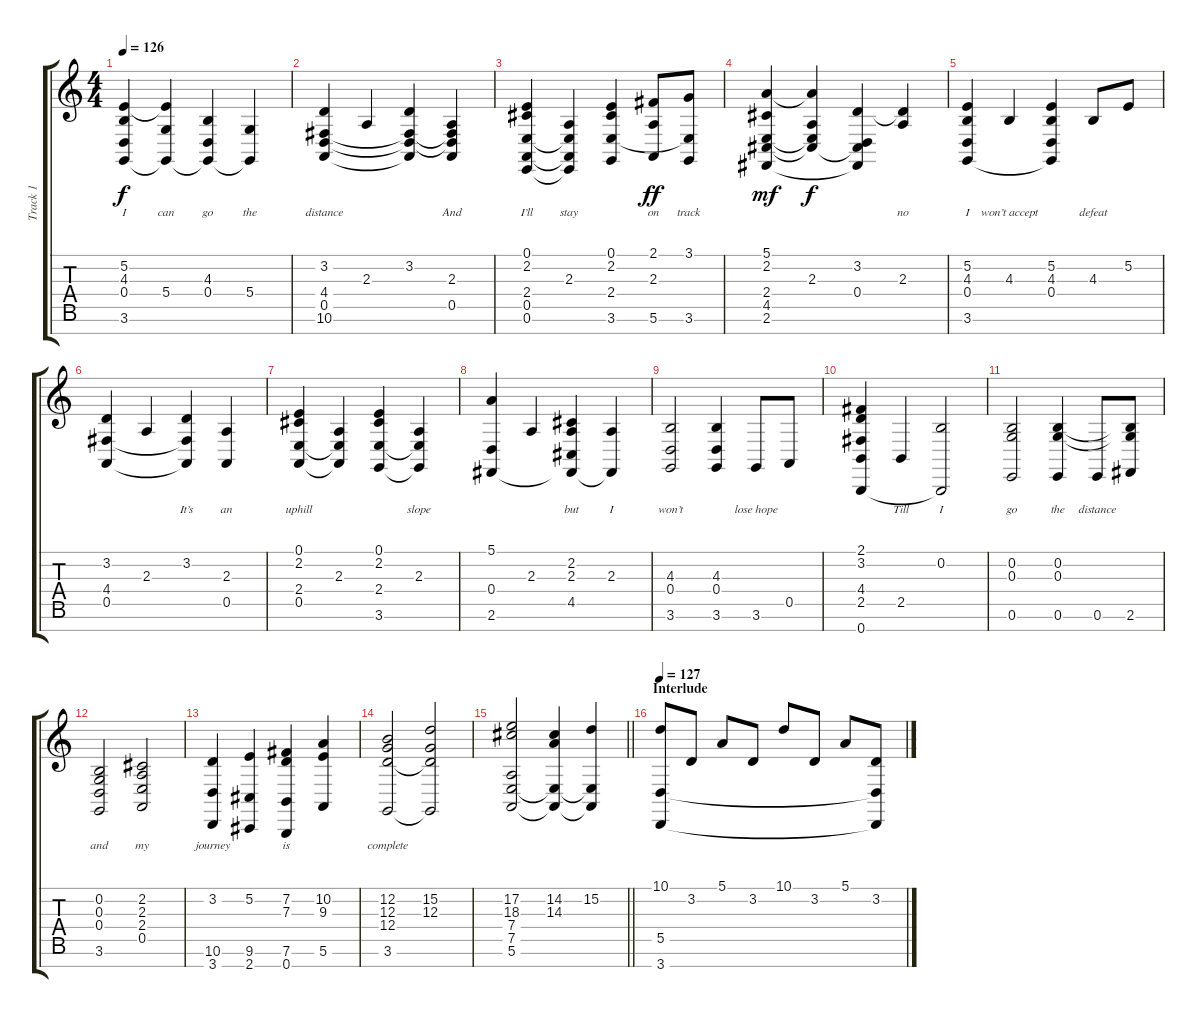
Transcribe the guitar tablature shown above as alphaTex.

\track ("Track 1" "Track 1") {instrument brightacousticpiano}
\staff {score tabs}
\tuning (E4 B3 G3 D3 A2 E2 B1) {hide}
\ts (4 4)
\tempo 126
\clef g2
\ks c
(5.2 4.3 0.4 3.6).4{lyrics (0 "I") lyrics (1 "") lyrics (2 "") lyrics (3 "") lyrics (4 "") dy f} (5.2{t} 5.4 3.6{t}).4{lyrics (0 "can") lyrics (1 "") lyrics (2 "") lyrics (3 "") lyrics (4 "")} (4.3 0.4 3.6{t}).4{lyrics (0 "go") lyrics (1 "") lyrics (2 "") lyrics (3 "") lyrics (4 "")} (5.4 3.6{t}).4{lyrics (0 "the") lyrics (1 "") lyrics (2 "") lyrics (3 "") lyrics (4 "")} |
(3.2 4.4 0.5 10.6).4{lyrics (0 "distance") lyrics (1 "") lyrics (2 "") lyrics (3 "") lyrics (4 "")} 2.3.4{lyrics (0 "") lyrics (1 "") lyrics (2 "") lyrics (3 "") lyrics (4 "")} (3.2 4.4{t} 0.5{t} 10.6{t}).4{lyrics (0 "") lyrics (1 "") lyrics (2 "") lyrics (3 "") lyrics (4 "")} (2.3 4.4{t} 0.5 10.6{t}).4{lyrics (0 "And") lyrics (1 "") lyrics (2 "") lyrics (3 "") lyrics (4 "")} |
(0.1 2.2 2.4 0.5 0.6).4{lyrics (0 "I’ll") lyrics (1 "") lyrics (2 "") lyrics (3 "") lyrics (4 "")} (2.3 2.4{t} 0.5{t} 0.6{t}).4{lyrics (0 "stay") lyrics (1 "") lyrics (2 "") lyrics (3 "") lyrics (4 "")} (0.1 2.2 2.4 3.6).4{lyrics (0 "") lyrics (1 "") lyrics (2 "") lyrics (3 "") lyrics (4 "")} (2.1 2.3 5.6).8{lyrics (0 "on") lyrics (1 "") lyrics (2 "") lyrics (3 "") lyrics (4 "") dy ff} (3.1 2.4{t} 3.6).8{lyrics (0 "track") lyrics (1 "") lyrics (2 "") lyrics (3 "") lyrics (4 "")} |
(5.1 2.2 2.4 4.5 2.6).4{lyrics (0 "") lyrics (1 "") lyrics (2 "") lyrics (3 "") lyrics (4 "") dy mf} (5.1{t} 2.3 2.4{t} 4.5{t}).4{lyrics (0 "") lyrics (1 "") lyrics (2 "") lyrics (3 "") lyrics (4 "") dy f} (3.2 0.4 4.5{t} 2.6{t}).4{lyrics (0 "") lyrics (1 "") lyrics (2 "") lyrics (3 "") lyrics (4 "")} (3.2{t} 2.3).4{lyrics (0 "no") lyrics (1 "") lyrics (2 "") lyrics (3 "") lyrics (4 "")} |
(5.2 4.3 0.4 3.6).4{lyrics (0 "I") lyrics (1 "") lyrics (2 "") lyrics (3 "") lyrics (4 "")} 4.3.4{lyrics (0 "won’t accept") lyrics (1 "") lyrics (2 "") lyrics (3 "") lyrics (4 "")} (5.2 4.3 0.4 3.6{t}).4{lyrics (0 "") lyrics (1 "") lyrics (2 "") lyrics (3 "") lyrics (4 "")} 4.3.8{lyrics (0 "defeat") lyrics (1 "") lyrics (2 "") lyrics (3 "") lyrics (4 "")} 5.2.8{lyrics (0 "") lyrics (1 "") lyrics (2 "") lyrics (3 "") lyrics (4 "")} |
(3.2 4.4 0.5).4{lyrics (0 "") lyrics (1 "") lyrics (2 "") lyrics (3 "") lyrics (4 "")} 2.3.4{lyrics (0 "") lyrics (1 "") lyrics (2 "") lyrics (3 "") lyrics (4 "")} (3.2 4.4{t} 0.5{t}).4{lyrics (0 "It’s") lyrics (1 "") lyrics (2 "") lyrics (3 "") lyrics (4 "")} (2.3 0.5).4{lyrics (0 "an") lyrics (1 "") lyrics (2 "") lyrics (3 "") lyrics (4 "")} |
(0.1 2.2 2.4 0.5).4{lyrics (0 "uphill") lyrics (1 "") lyrics (2 "") lyrics (3 "") lyrics (4 "")} (2.3 2.4{t} 0.5{t}).4{lyrics (0 "") lyrics (1 "") lyrics (2 "") lyrics (3 "") lyrics (4 "")} (0.1 2.2 2.4 3.6).4{lyrics (0 "") lyrics (1 "") lyrics (2 "") lyrics (3 "") lyrics (4 "")} (2.3 2.4{t} 3.6{t}).4{lyrics (0 "slope") lyrics (1 "") lyrics (2 "") lyrics (3 "") lyrics (4 "")} |
(5.1 0.4 2.6).4{lyrics (0 "") lyrics (1 "") lyrics (2 "") lyrics (3 "") lyrics (4 "")} 2.3.4{lyrics (0 "") lyrics (1 "") lyrics (2 "") lyrics (3 "") lyrics (4 "")} (2.2 2.3 4.5 2.6{t}).4{lyrics (0 "but") lyrics (1 "") lyrics (2 "") lyrics (3 "") lyrics (4 "")} (2.3 2.6{t}).4{lyrics (0 "I") lyrics (1 "") lyrics (2 "") lyrics (3 "") lyrics (4 "")} |
(4.3 0.4 3.6).2{lyrics (0 "won’t") lyrics (1 "") lyrics (2 "") lyrics (3 "") lyrics (4 "")} (4.3 0.4 3.6).4{lyrics (0 "") lyrics (1 "") lyrics (2 "") lyrics (3 "") lyrics (4 "")} 3.6.8{lyrics (0 "lose hope") lyrics (1 "") lyrics (2 "") lyrics (3 "") lyrics (4 "")} 0.5.8{lyrics (0 "") lyrics (1 "") lyrics (2 "") lyrics (3 "") lyrics (4 "")} |
(2.1 3.2 4.4 2.5 0.7).4{lyrics (0 "") lyrics (1 "") lyrics (2 "") lyrics (3 "") lyrics (4 "")} 2.5.4{lyrics (0 "Till") lyrics (1 "") lyrics (2 "") lyrics (3 "") lyrics (4 "")} (0.2 0.7{t}).2{lyrics (0 "I") lyrics (1 "") lyrics (2 "") lyrics (3 "") lyrics (4 "")} |
(0.2 0.3 0.6).2{lyrics (0 "go") lyrics (1 "") lyrics (2 "") lyrics (3 "") lyrics (4 "")} (0.2 0.3 0.6).4{lyrics (0 "the") lyrics (1 "") lyrics (2 "") lyrics (3 "") lyrics (4 "")} 0.6.8{lyrics (0 "distance") lyrics (1 "") lyrics (2 "") lyrics (3 "") lyrics (4 "")} (0.2{t} 0.3{t} 2.6).8{lyrics (0 "") lyrics (1 "") lyrics (2 "") lyrics (3 "") lyrics (4 "")} |
(0.2 0.3 0.4 3.6).2{lyrics (0 "and") lyrics (1 "") lyrics (2 "") lyrics (3 "") lyrics (4 "")} (2.2 2.3 2.4 0.5).2{lyrics (0 "my") lyrics (1 "") lyrics (2 "") lyrics (3 "") lyrics (4 "")} |
(3.2 10.6 3.7).4{lyrics (0 "journey") lyrics (1 "") lyrics (2 "") lyrics (3 "") lyrics (4 "")} (5.2 9.6 2.7).4{lyrics (0 "") lyrics (1 "") lyrics (2 "") lyrics (3 "") lyrics (4 "")} (7.2 7.3 7.6 0.7).4{lyrics (0 "is") lyrics (1 "") lyrics (2 "") lyrics (3 "") lyrics (4 "")} (10.2 9.3 5.6).4{lyrics (0 "") lyrics (1 "") lyrics (2 "") lyrics (3 "") lyrics (4 "")} |
(12.2 12.3 12.4 3.6).2{lyrics (0 "complete") lyrics (1 "") lyrics (2 "") lyrics (3 "") lyrics (4 "")} (15.2 12.3 12.4{t} 3.6{t}).2{lyrics (0 "") lyrics (1 "") lyrics (2 "") lyrics (3 "") lyrics (4 "")} |
\barLineRight lightlight
(17.2 18.3 7.4 7.5 5.6).2{lyrics (0 "") lyrics (1 "") lyrics (2 "") lyrics (3 "") lyrics (4 "")} (14.2 14.3 7.5{t} 5.6{t}).4{lyrics (0 "") lyrics (1 "") lyrics (2 "") lyrics (3 "") lyrics (4 "")} (15.2 7.5{t} 5.6{t}).4{lyrics (0 "") lyrics (1 "") lyrics (2 "") lyrics (3 "") lyrics (4 "")} |
\section ("" "Interlude")
\tempo 127
(10.1 5.5 3.7).8{lyrics (0 "") lyrics (1 "") lyrics (2 "") lyrics (3 "") lyrics (4 "")} 3.2.8{lyrics (0 "") lyrics (1 "") lyrics (2 "") lyrics (3 "") lyrics (4 "")} 5.1.8{lyrics (0 "") lyrics (1 "") lyrics (2 "") lyrics (3 "") lyrics (4 "")} 3.2.8{lyrics (0 "") lyrics (1 "") lyrics (2 "") lyrics (3 "") lyrics (4 "")} 10.1.8{lyrics (0 "") lyrics (1 "") lyrics (2 "") lyrics (3 "") lyrics (4 "")} 3.2.8{lyrics (0 "") lyrics (1 "") lyrics (2 "") lyrics (3 "") lyrics (4 "")} 5.1.8{lyrics (0 "") lyrics (1 "") lyrics (2 "") lyrics (3 "") lyrics (4 "")} (3.2 5.5{t} 3.7{t}).8{lyrics (0 "") lyrics (1 "") lyrics (2 "") lyrics (3 "") lyrics (4 "")}
